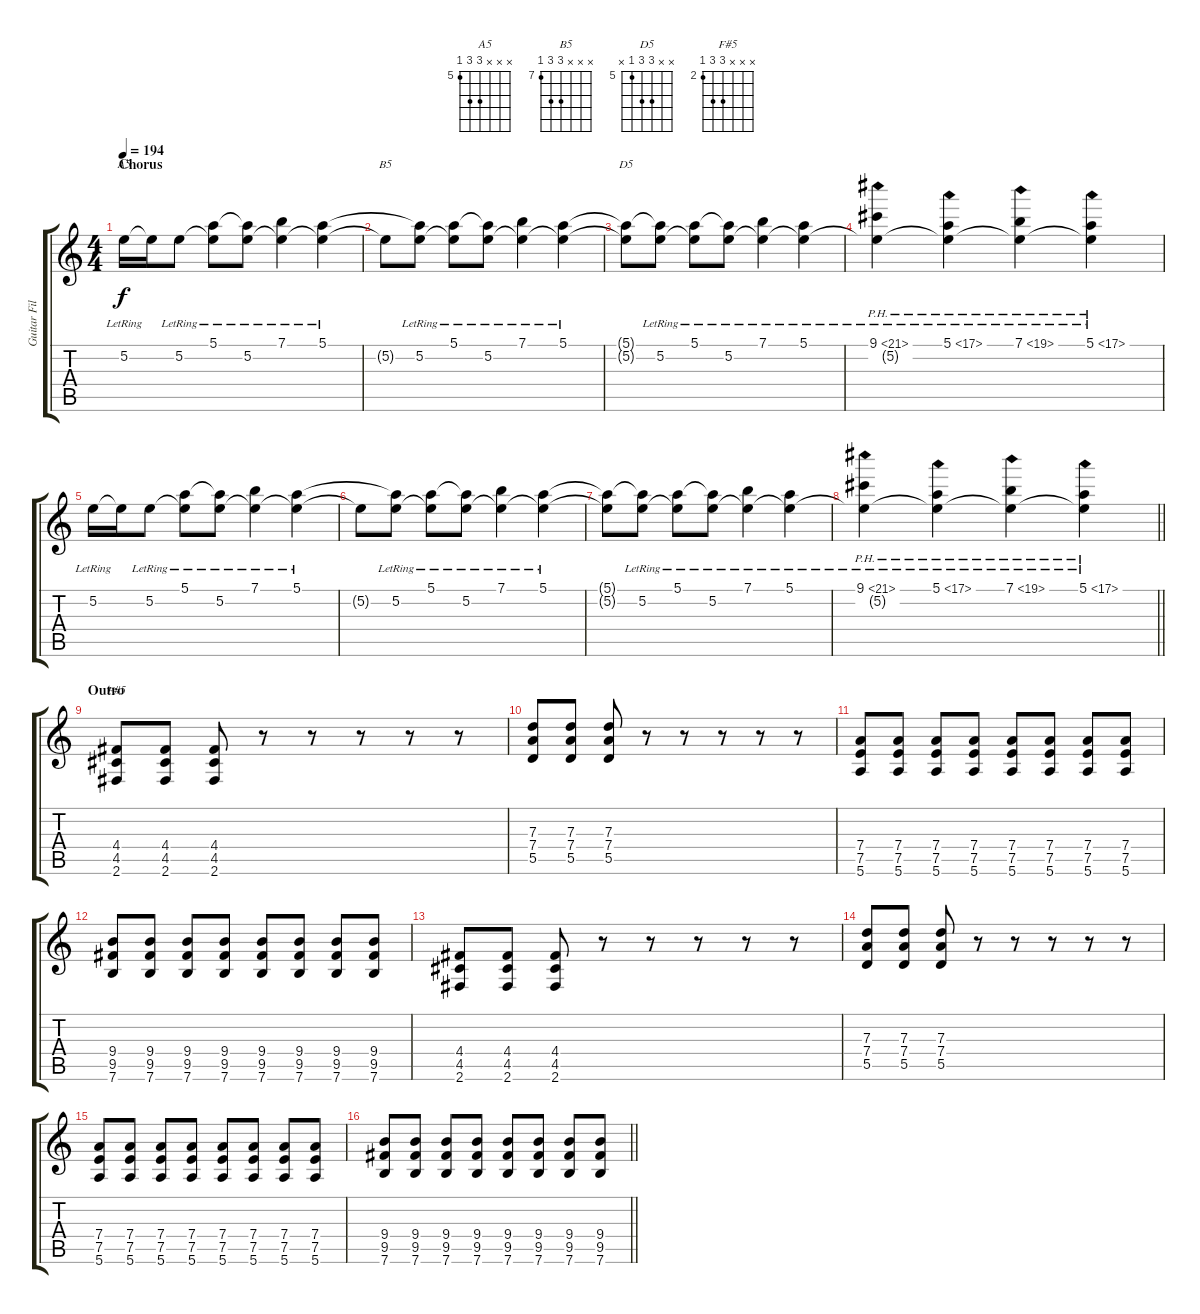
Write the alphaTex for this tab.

\track ("Guitar Fill" "Guitar Fil") {instrument overdrivenguitar}
\staff {score tabs}
\tuning (E4 B3 G3 D3 A2 E2) {hide}
\chord ("A5" x x x 7 7 5) {firstfret 5}
\chord ("B5" x x x 9 9 7) {firstfret 7}
\chord ("D5" x x 7 7 5 x) {firstfret 5}
\chord ("F#5" x x x 4 4 2) {firstfret 2}
\ts (4 4)
\section ("" "Chorus")
\tempo 194
\clef g2
\ks c
5.2{lr}.16{ch "A5" dy f volume 1} 5.2{t}.16 5.2{lr}.8 (5.1{lr} 5.2{t}).8 (5.1{t} 5.2{lr}).8 (7.1{lr} 5.2{t}).4 (5.1{lr} 5.2{t}).4 |
5.2{t}.8{ch "B5"} (5.1{t} 5.2{lr}).8 (5.1{lr} 5.2{t}).8 (5.1{t} 5.2{lr}).8 (7.1{lr} 5.2{t}).4 (5.1{lr} 5.2{t}).4 |
(5.1{t} 5.2{t}).8{ch "D5"} (5.1{t} 5.2{lr}).8 (5.1{lr} 5.2{t}).8 (5.1{t} 5.2{lr}).8 (7.1{lr} 5.2{t}).4 (5.1{lr} 5.2{t}).4 |
(9.1{ph 12 lr} 5.2{t}).4{volume 2} (5.1{ph 12 lr} 5.2{t}).4 (7.1{ph 12 lr} 5.2{t}).4 (5.1{ph 12 lr} 5.2{t}).4 |
5.2{lr}.16{volume 1} 5.2{t}.16 5.2{lr}.8 (5.1{lr} 5.2{t}).8 (5.1{t} 5.2{lr}).8 (7.1{lr} 5.2{t}).4 (5.1{lr} 5.2{t}).4 |
5.2{t}.8 (5.1{t} 5.2{lr}).8 (5.1{lr} 5.2{t}).8 (5.1{t} 5.2{lr}).8 (7.1{lr} 5.2{t}).4 (5.1{lr} 5.2{t}).4 |
(5.1{t} 5.2{t}).8 (5.1{t} 5.2{lr}).8 (5.1{lr} 5.2{t}).8 (5.1{t} 5.2{lr}).8 (7.1{lr} 5.2{t}).4 (5.1{lr} 5.2{t}).4 |
\barLineRight lightlight
(9.1{ph 12 lr} 5.2{t}).4{volume 2} (5.1{ph 12 lr} 5.2{t}).4 (7.1{ph 12 lr} 5.2{t}).4 (5.1{ph 12 lr} 5.2{t}).4 |
\section ("" "Outro")
(4.4 4.5 2.6).8{ch "F#5" volume 2} (4.4 4.5 2.6).8 (4.4 4.5 2.6).8 r.8 r.8 r.8 r.8 r.8 |
(7.3 7.4 5.5).8 (7.3 7.4 5.5).8 (7.3 7.4 5.5).8 r.8 r.8 r.8 r.8 r.8 |
(7.4 7.5 5.6).8 (7.4 7.5 5.6).8 (7.4 7.5 5.6).8 (7.4 7.5 5.6).8 (7.4 7.5 5.6).8 (7.4 7.5 5.6).8 (7.4 7.5 5.6).8 (7.4 7.5 5.6).8 |
(9.4 9.5 7.6).8 (9.4 9.5 7.6).8 (9.4 9.5 7.6).8 (9.4 9.5 7.6).8 (9.4 9.5 7.6).8 (9.4 9.5 7.6).8 (9.4 9.5 7.6).8 (9.4 9.5 7.6).8 |
(4.4 4.5 2.6).8 (4.4 4.5 2.6).8 (4.4 4.5 2.6).8 r.8 r.8 r.8 r.8 r.8 |
(7.3 7.4 5.5).8 (7.3 7.4 5.5).8 (7.3 7.4 5.5).8 r.8 r.8 r.8 r.8 r.8 |
(7.4 7.5 5.6).8 (7.4 7.5 5.6).8 (7.4 7.5 5.6).8 (7.4 7.5 5.6).8 (7.4 7.5 5.6).8 (7.4 7.5 5.6).8 (7.4 7.5 5.6).8 (7.4 7.5 5.6).8 |
\barLineRight lightlight
(9.4 9.5 7.6).8 (9.4 9.5 7.6).8 (9.4 9.5 7.6).8 (9.4 9.5 7.6).8 (9.4 9.5 7.6).8 (9.4 9.5 7.6).8 (9.4 9.5 7.6).8 (9.4 9.5 7.6).8
